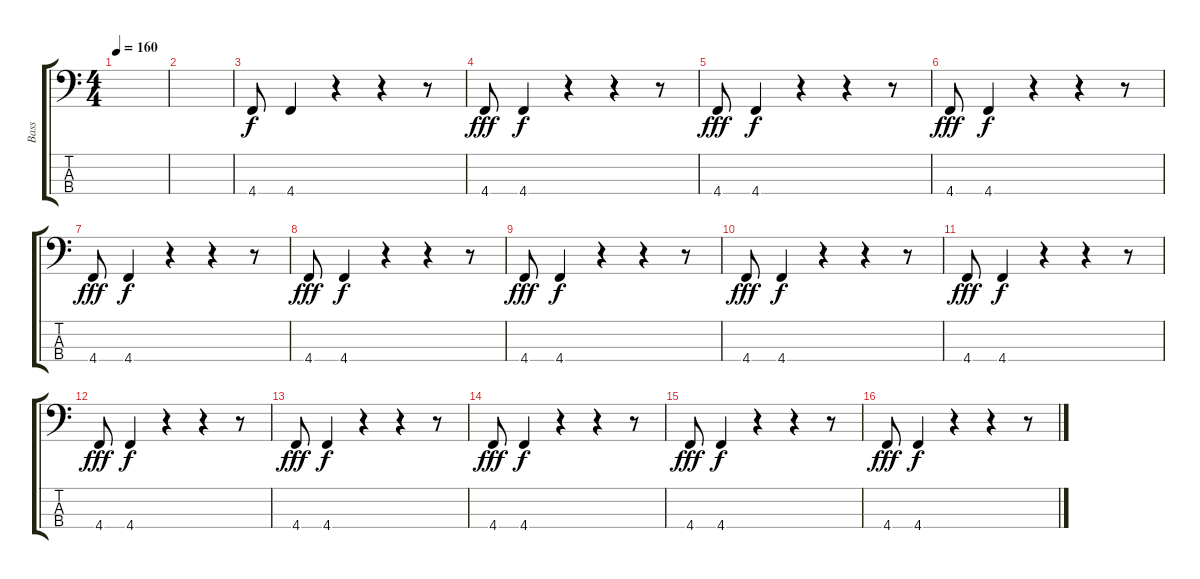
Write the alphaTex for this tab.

\track ("Bass" "Bass") {instrument synthbass1}
\staff {score tabs}
\tuning (Gb2 Db2 Ab1 Db1) {hide}
\ts (4 4)
\tempo 160
\clef f4
\ks c
|
|
4.4.8 4.4.4{dy f} r.4 r.4 r.8 |
4.4.8{dy fff} 4.4.4{dy f} r.4 r.4 r.8 |
4.4.8{dy fff} 4.4.4{dy f} r.4 r.4 r.8 |
4.4.8{dy fff} 4.4.4{dy f} r.4 r.4 r.8 |
4.4.8{dy fff} 4.4.4{dy f} r.4 r.4 r.8 |
4.4.8{dy fff} 4.4.4{dy f} r.4 r.4 r.8 |
4.4.8{dy fff} 4.4.4{dy f} r.4 r.4 r.8 |
4.4.8{dy fff} 4.4.4{dy f} r.4 r.4 r.8 |
4.4.8{dy fff} 4.4.4{dy f} r.4 r.4 r.8 |
4.4.8{dy fff} 4.4.4{dy f} r.4 r.4 r.8 |
4.4.8{dy fff} 4.4.4{dy f} r.4 r.4 r.8 |
4.4.8{dy fff} 4.4.4{dy f} r.4 r.4 r.8 |
4.4.8{dy fff} 4.4.4{dy f} r.4 r.4 r.8 |
4.4.8{dy fff} 4.4.4{dy f} r.4 r.4 r.8
